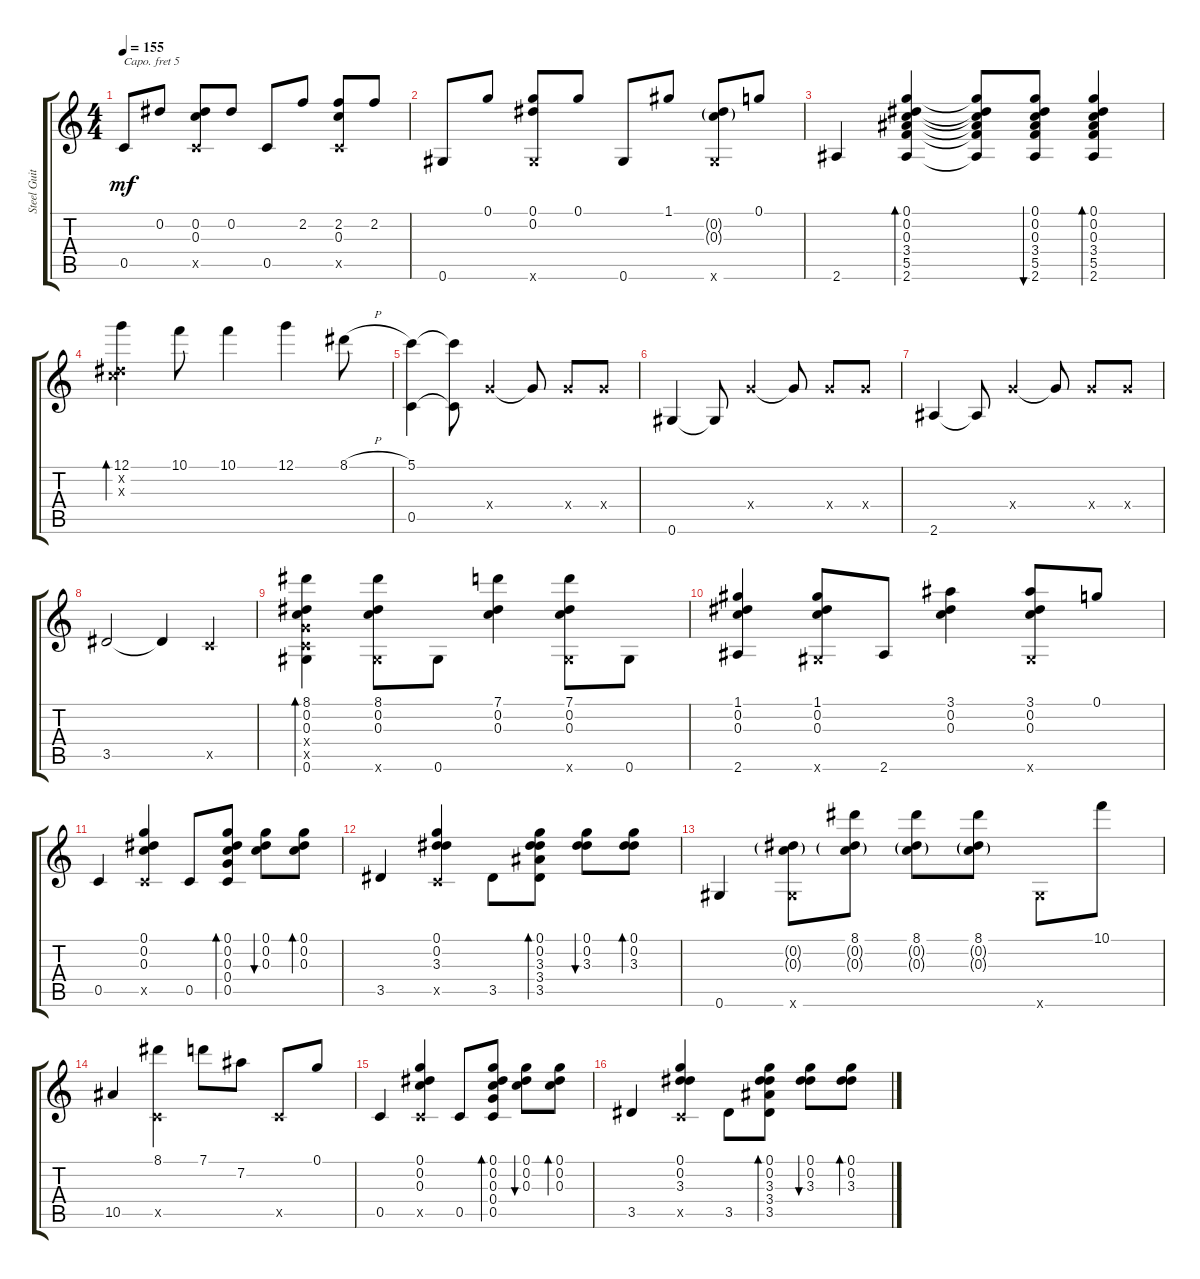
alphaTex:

\track ("Steel Guitar" "Steel Guit") {instrument acousticguitarsteel}
\staff {score tabs}
\capo 5
\tuning (D4 Bb3 G3 D3 G2 Eb2) {hide}
\ts (4 4)
\tempo 155
\clef g2
\ks c
0.5.8{dy mf} 0.2.8 (0.2 0.3 0.5{x}).8 0.2.8 0.5.8 2.2.8 (2.2 0.3 0.5{x}).8 2.2.8 |
0.6.8 0.1.8 (0.1 0.2 0.6{x}).8 0.1.8 0.6.8 1.1.8 (0.2{g} 0.3{g} 0.6{x}).8 0.1.8 |
2.6.4 (0.1 0.2 0.3 3.4 5.5 2.6).4{bd 120} (0.1{t} 0.2{t} 0.3{t} 3.4{t} 5.5{t} 2.6{t}).8 (0.1 0.2 0.3 3.4 5.5 2.6).8{bu 120} (0.1 0.2 0.3 3.4 5.5 2.6).4{bd 120} |
(12.1 0.2{x} 0.3{x}).4{bd 120} 10.1.8 10.1.4 12.1.4 8.1{h}.8 |
(5.1 0.5).4 (5.1{t} 0.5{t}).8 0.4{x}.4 0.4{t}.8 0.4{x}.8 0.4{x}.8 |
0.6.4 0.6{t}.8 0.4{x}.4 0.4{t}.8 0.4{x}.8 0.4{x}.8 |
2.6.4 2.6{t}.8 0.4{x}.4 0.4{t}.8 0.4{x}.8 0.4{x}.8 |
3.5.2 3.5{t}.4 0.5{x}.4 |
(8.1 0.2 0.3 0.4{x} 0.5{x} 0.6).4{bd 120} (8.1 0.2 0.3 0.6{x}).8 0.6.8 (7.1 0.2 0.3).4 (7.1 0.2 0.3 0.6{x}).8 0.6.8 |
(1.1 0.2 0.3 2.6).4 (1.1 0.2 0.3 0.6{x}).8 2.6.8 (3.1 0.2 0.3).4 (3.1 0.2 0.3 0.6{x}).8 0.1.8 |
0.5.4 (0.1 0.2 0.3 0.5{x}).4 0.5.8 (0.1 0.2 0.3 0.4 0.5).8{bd 60} (0.1 0.2 0.3).8{bu 60} (0.1 0.2 0.3).8{bd 60} |
3.5.4 (0.1 0.2 3.3 0.5{x}).4 3.5.8 (0.1 0.2 3.3 3.4 3.5).8{bd 60} (0.1 0.2 3.3).8{bu 60} (0.1 0.2 3.3).8{bd 60} |
0.6.4 (0.2{g} 0.3{g} 0.6{x}).8 (8.1 0.2{g} 0.3{g}).8 (8.1 0.2{g} 0.3{g}).8 (8.1 0.2{g} 0.3{g}).8 0.6{x}.8 10.1.8 |
10.5.4 (8.1 0.5{x}).4 7.1.8 7.2.8 0.5{x}.8 0.1.8 |
0.5.4 (0.1 0.2 0.3 0.5{x}).4 0.5.8 (0.1 0.2 0.3 0.4 0.5).8{bd 60} (0.1 0.2 0.3).8{bu 60} (0.1 0.2 0.3).8{bd 60} |
3.5.4 (0.1 0.2 3.3 0.5{x}).4 3.5.8 (0.1 0.2 3.3 3.4 3.5).8{bd 60} (0.1 0.2 3.3).8{bu 60} (0.1 0.2 3.3).8{bd 60}
